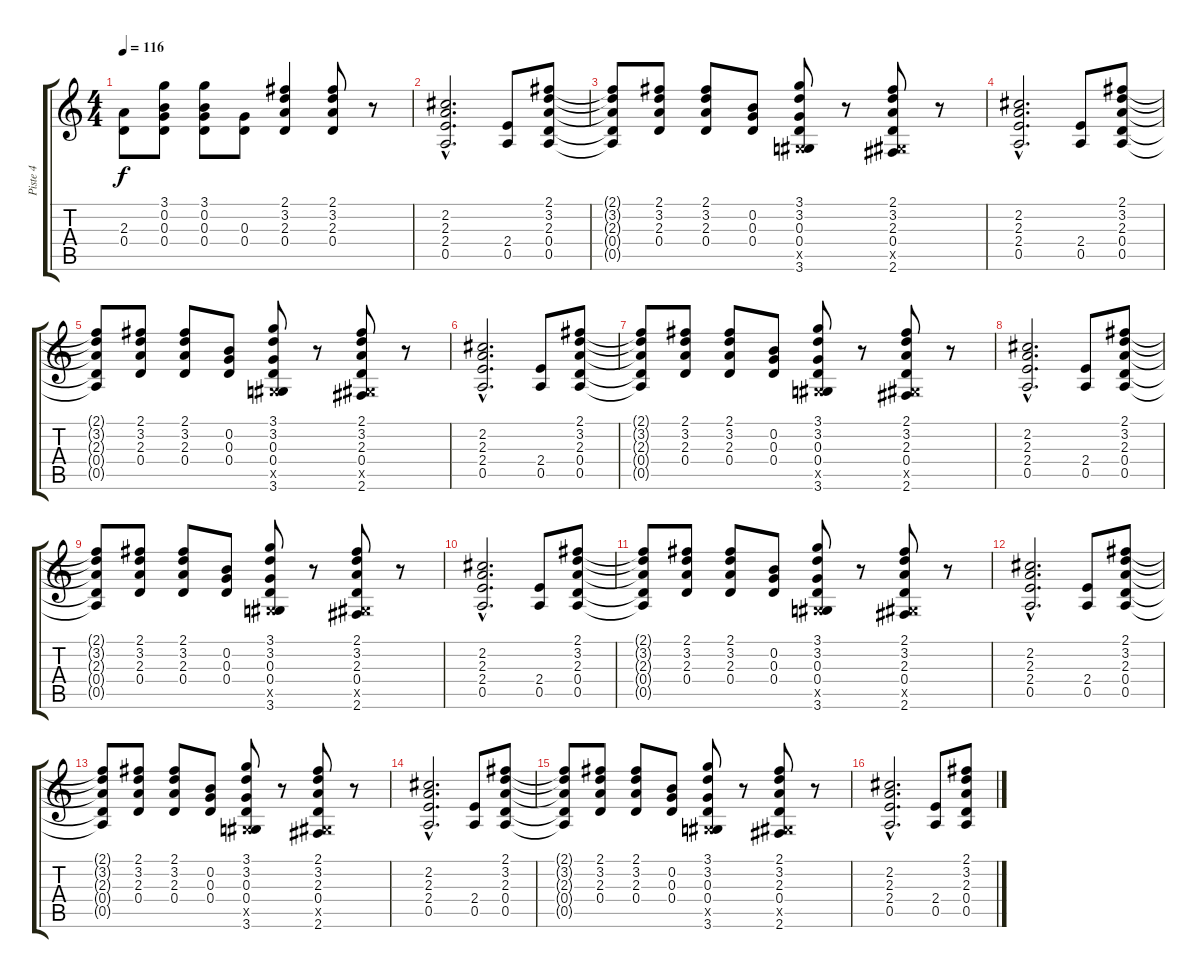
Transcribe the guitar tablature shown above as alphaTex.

\track ("Piste 4" "Piste 4") {instrument distortionguitar}
\staff {score tabs}
\tuning (E4 B3 G3 D3 A2 E2) {hide}
\ts (4 4)
\tempo 116
\clef g2
\ks c
(2.3 0.4).8{dy f} (3.1 0.2 0.3 0.4).8 (3.1 0.2 0.3 0.4).8 (0.3 0.4).8 (2.1 3.2 2.3 0.4).4 (2.1 3.2 2.3 0.4).8 r.8 |
(2.2{hac} 2.3{hac} 2.4{hac} 0.5{hac}).2{d} (2.4 0.5).8 (2.1 3.2 2.3 0.4 0.5).8 |
(2.1{t} 3.2{t} 2.3{t} 0.4{t} 0.5{t}).8 (2.1 3.2 2.3 0.4).8 (2.1 3.2 2.3 0.4).8 (0.2 0.3 0.4).8 (3.1 3.2 0.3 0.4 -1.5{x} 3.6).8 r.8 (2.1 3.2 2.3 0.4 -1.5{x} 2.6).8 r.8 |
(2.2{hac} 2.3{hac} 2.4{hac} 0.5{hac}).2{d} (2.4 0.5).8 (2.1 3.2 2.3 0.4 0.5).8 |
(2.1{t} 3.2{t} 2.3{t} 0.4{t} 0.5{t}).8 (2.1 3.2 2.3 0.4).8 (2.1 3.2 2.3 0.4).8 (0.2 0.3 0.4).8 (3.1 3.2 0.3 0.4 -1.5{x} 3.6).8 r.8 (2.1 3.2 2.3 0.4 -1.5{x} 2.6).8 r.8 |
(2.2{hac} 2.3{hac} 2.4{hac} 0.5{hac}).2{d} (2.4 0.5).8 (2.1 3.2 2.3 0.4 0.5).8 |
(2.1{t} 3.2{t} 2.3{t} 0.4{t} 0.5{t}).8 (2.1 3.2 2.3 0.4).8 (2.1 3.2 2.3 0.4).8 (0.2 0.3 0.4).8 (3.1 3.2 0.3 0.4 -1.5{x} 3.6).8 r.8 (2.1 3.2 2.3 0.4 -1.5{x} 2.6).8 r.8 |
(2.2{hac} 2.3{hac} 2.4{hac} 0.5{hac}).2{d} (2.4 0.5).8 (2.1 3.2 2.3 0.4 0.5).8 |
(2.1{t} 3.2{t} 2.3{t} 0.4{t} 0.5{t}).8 (2.1 3.2 2.3 0.4).8 (2.1 3.2 2.3 0.4).8 (0.2 0.3 0.4).8 (3.1 3.2 0.3 0.4 -1.5{x} 3.6).8 r.8 (2.1 3.2 2.3 0.4 -1.5{x} 2.6).8 r.8 |
(2.2{hac} 2.3{hac} 2.4{hac} 0.5{hac}).2{d} (2.4 0.5).8 (2.1 3.2 2.3 0.4 0.5).8 |
(2.1{t} 3.2{t} 2.3{t} 0.4{t} 0.5{t}).8 (2.1 3.2 2.3 0.4).8 (2.1 3.2 2.3 0.4).8 (0.2 0.3 0.4).8 (3.1 3.2 0.3 0.4 -1.5{x} 3.6).8 r.8 (2.1 3.2 2.3 0.4 -1.5{x} 2.6).8 r.8 |
(2.2{hac} 2.3{hac} 2.4{hac} 0.5{hac}).2{d} (2.4 0.5).8 (2.1 3.2 2.3 0.4 0.5).8 |
(2.1{t} 3.2{t} 2.3{t} 0.4{t} 0.5{t}).8 (2.1 3.2 2.3 0.4).8 (2.1 3.2 2.3 0.4).8 (0.2 0.3 0.4).8 (3.1 3.2 0.3 0.4 -1.5{x} 3.6).8 r.8 (2.1 3.2 2.3 0.4 -1.5{x} 2.6).8 r.8 |
(2.2{hac} 2.3{hac} 2.4{hac} 0.5{hac}).2{d} (2.4 0.5).8 (2.1 3.2 2.3 0.4 0.5).8 |
(2.1{t} 3.2{t} 2.3{t} 0.4{t} 0.5{t}).8 (2.1 3.2 2.3 0.4).8 (2.1 3.2 2.3 0.4).8 (0.2 0.3 0.4).8 (3.1 3.2 0.3 0.4 -1.5{x} 3.6).8 r.8 (2.1 3.2 2.3 0.4 -1.5{x} 2.6).8 r.8 |
(2.2{hac} 2.3{hac} 2.4{hac} 0.5{hac}).2{d} (2.4 0.5).8 (2.1 3.2 2.3 0.4 0.5).8
